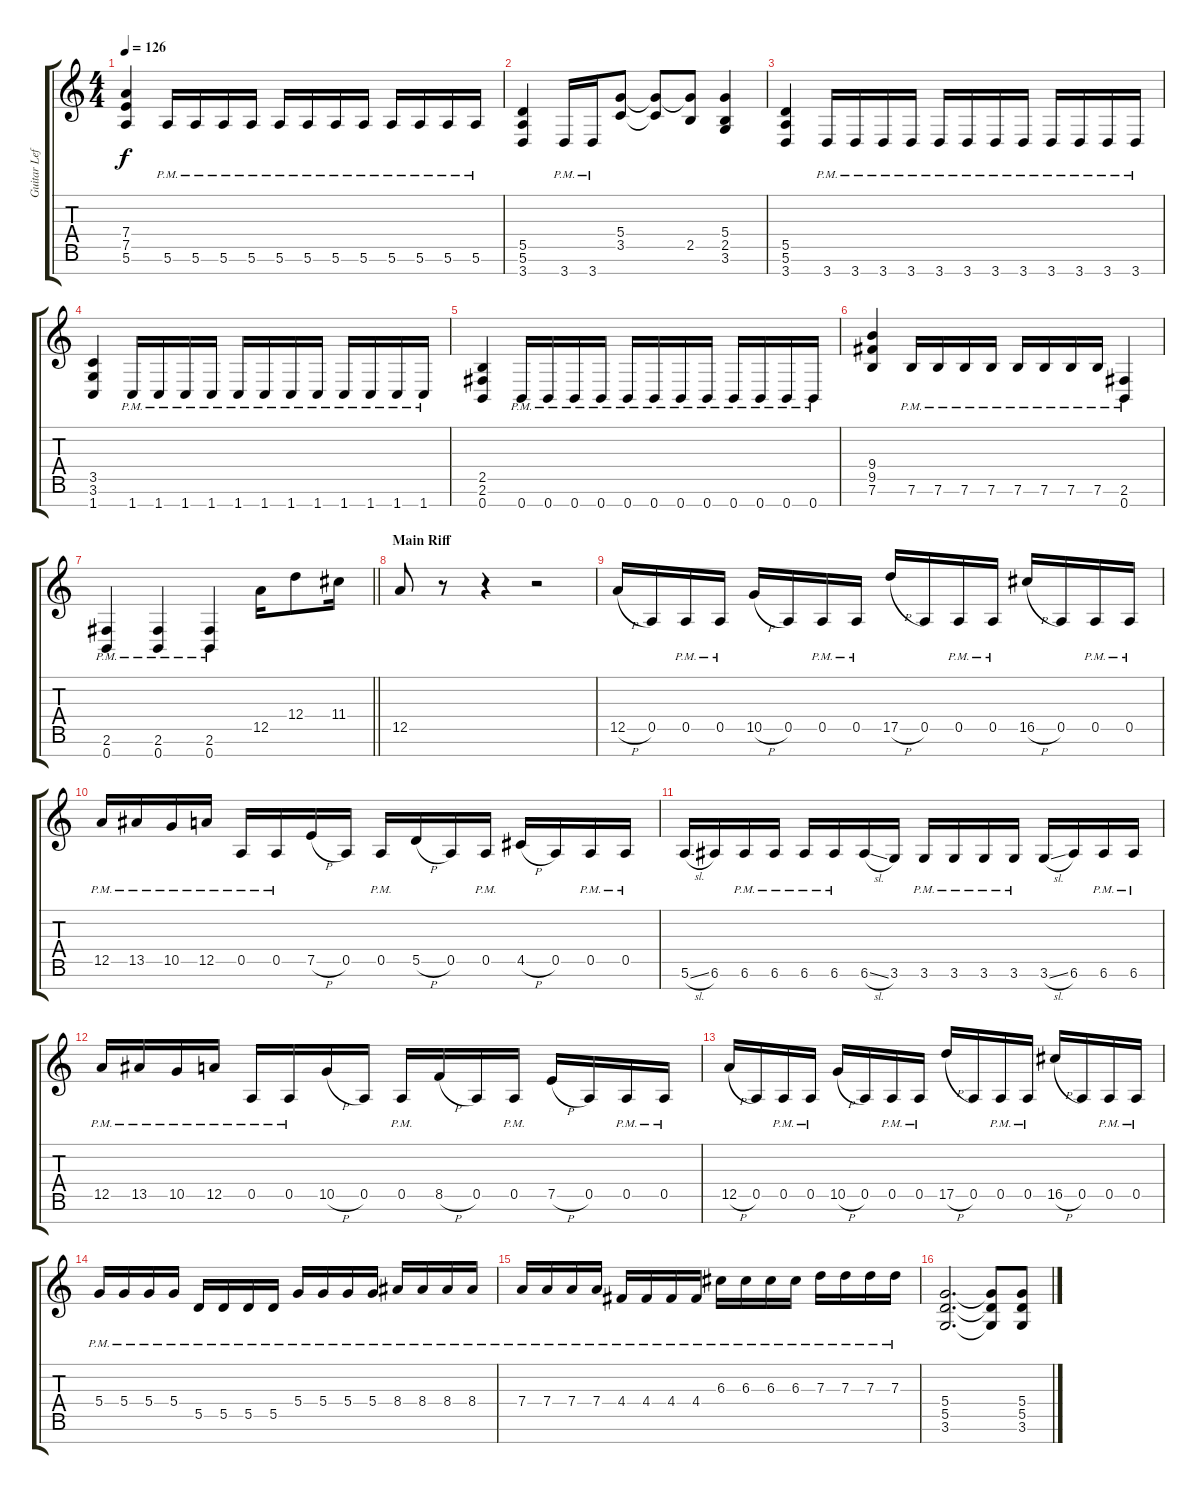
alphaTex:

\track ("Guitar Left" "Guitar Lef") {instrument distortionguitar}
\staff {score tabs}
\tuning (E4 B3 G3 D3 A2 E2 B1) {hide}
\ts (4 4)
\tempo 126
\clef g2
\ks c
(7.4 7.5 5.6).4{dy f} 5.6{pm}.16 5.6{pm}.16 5.6{pm}.16 5.6{pm}.16 5.6{pm}.16 5.6{pm}.16 5.6{pm}.16 5.6{pm}.16 5.6{pm}.16 5.6{pm}.16 5.6{pm}.16 5.6{pm}.16 |
(5.5 5.6 3.7).4 3.7{pm}.16 3.7{pm}.16 (5.4 3.5).8 (5.4{t} 3.5{t}).8 (5.4{t} 2.5).8 (5.4 2.5 3.6).4 |
(5.5 5.6 3.7).4 3.7{pm}.16 3.7{pm}.16 3.7{pm}.16 3.7{pm}.16 3.7{pm}.16 3.7{pm}.16 3.7{pm}.16 3.7{pm}.16 3.7{pm}.16 3.7{pm}.16 3.7{pm}.16 3.7{pm}.16 |
(3.5 3.6 1.7).4 1.7{pm}.16 1.7{pm}.16 1.7{pm}.16 1.7{pm}.16 1.7{pm}.16 1.7{pm}.16 1.7{pm}.16 1.7{pm}.16 1.7{pm}.16 1.7{pm}.16 1.7{pm}.16 1.7{pm}.16 |
(2.5 2.6 0.7).4 0.7{pm}.16 0.7{pm}.16 0.7{pm}.16 0.7{pm}.16 0.7{pm}.16 0.7{pm}.16 0.7{pm}.16 0.7{pm}.16 0.7{pm}.16 0.7{pm}.16 0.7{pm}.16 0.7{pm}.16 |
(9.4 9.5 7.6).4 7.6{pm}.16 7.6{pm}.16 7.6{pm}.16 7.6{pm}.16 7.6{pm}.16 7.6{pm}.16 7.6{pm}.16 7.6{pm}.16 (2.6{pm} 0.7{pm}).4 |
\barLineRight lightlight
(2.6{pm} 0.7{pm}).4 (2.6{pm} 0.7{pm}).4 (2.6{pm} 0.7{pm}).4 12.5.16 12.4.8 11.4.16 |
\section ("" "Main Riff")
12.5.8 r.8 r.4 r.2 |
12.5{h}.16 0.5.16 0.5{pm}.16 0.5{pm}.16 10.5{h}.16 0.5.16 0.5{pm}.16 0.5{pm}.16 17.5{h}.16 0.5.16 0.5{pm}.16 0.5{pm}.16 16.5{h}.16 0.5.16 0.5{pm}.16 0.5{pm}.16 |
12.5{pm}.16 13.5{pm}.16 10.5{pm}.16 12.5{pm}.16 0.5{pm}.16 0.5{pm}.16 7.5{h}.16 0.5.16 0.5{pm}.16 5.5{h}.16 0.5.16 0.5{pm}.16 4.5{h}.16 0.5.16 0.5{pm}.16 0.5{pm}.16 |
5.6{sl}.16 6.6.16 6.6{pm}.16 6.6{pm}.16 6.6{pm}.16 6.6{pm}.16 6.6{sl}.16 3.6.16 3.6{pm}.16 3.6{pm}.16 3.6{pm}.16 3.6{pm}.16 3.6{sl}.16 6.6.16 6.6{pm}.16 6.6{pm}.16 |
12.5{pm}.16 13.5{pm}.16 10.5{pm}.16 12.5{pm}.16 0.5{pm}.16 0.5{pm}.16 10.5{h}.16 0.5.16 0.5{pm}.16 8.5{h}.16 0.5.16 0.5{pm}.16 7.5{h}.16 0.5.16 0.5{pm}.16 0.5{pm}.16 |
12.5{h}.16 0.5.16 0.5{pm}.16 0.5{pm}.16 10.5{h}.16 0.5.16 0.5{pm}.16 0.5{pm}.16 17.5{h}.16 0.5.16 0.5{pm}.16 0.5{pm}.16 16.5{h}.16 0.5.16 0.5{pm}.16 0.5{pm}.16 |
5.4{pm}.16 5.4{pm}.16 5.4{pm}.16 5.4{pm}.16 5.5{pm}.16 5.5{pm}.16 5.5{pm}.16 5.5{pm}.16 5.4{pm}.16 5.4{pm}.16 5.4{pm}.16 5.4{pm}.16 8.4{pm}.16 8.4{pm}.16 8.4{pm}.16 8.4{pm}.16 |
7.4{pm}.16 7.4{pm}.16 7.4{pm}.16 7.4{pm}.16 4.4{pm}.16 4.4{pm}.16 4.4{pm}.16 4.4{pm}.16 6.3{pm}.16 6.3{pm}.16 6.3{pm}.16 6.3{pm}.16 7.3{pm}.16 7.3{pm}.16 7.3{pm}.16 7.3{pm}.16 |
(5.4 5.5 3.6).2{d} (5.4{t} 5.5{t} 3.6{t}).8 (5.4 5.5 3.6).8
